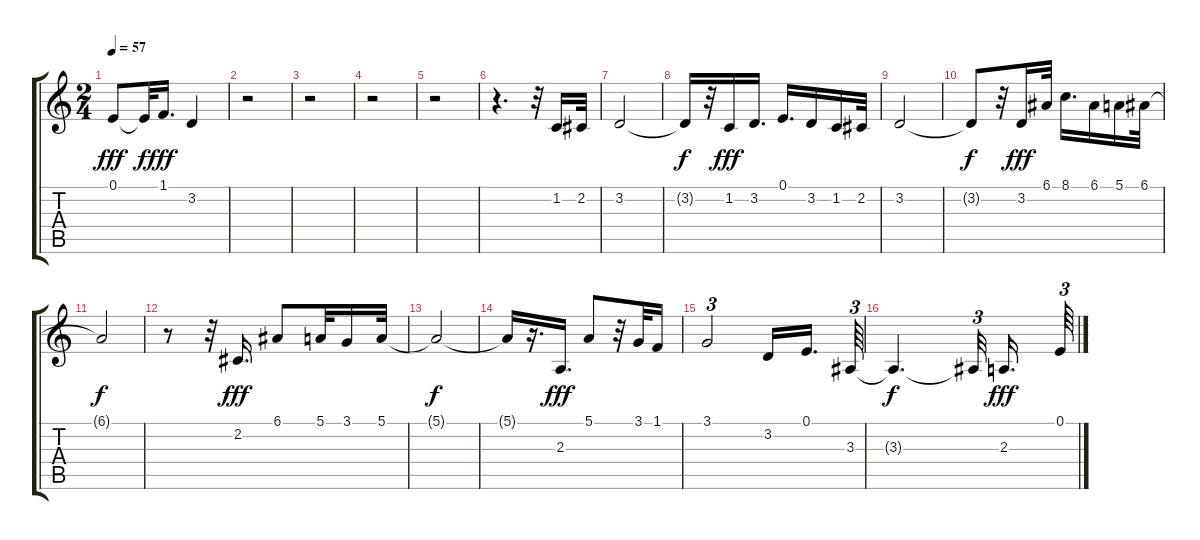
\track "" {instrument voiceoohs}
\staff {score tabs}
\tuning (E4 B3 G3 D3 A2 E2) {hide}
\ts (2 4)
\tempo 57
\clef g2
\ks c
0.1.8{dy fff} 0.1{t}.32{dy f} 1.1.16{d dy fff} 3.2.4 |
r.2 |
r.2 |
r.2 |
r.2 |
r.4{d} r.32 1.2.16 2.2.32 |
3.2.2 |
3.2{t}.16{dy f} r.32 1.2.16{dy fff} 3.2.16{d} 0.1.16{d} 3.2.16 1.2.16 2.2.32 |
3.2.2 |
3.2{t}.8{dy f} r.32 3.2.16{dy fff} 6.1.32 8.1.16{d} 6.1.16 5.1.16 6.1.32 |
6.1{t}.2{dy f} |
r.8 r.32 2.2.16{d dy fff} 6.1.8 5.1.32 3.1.16 5.1.32 |
5.1{t}.2{dy f} |
5.1{t}.16 r.16{d} 2.3.16{d dy fff} 5.1.8 r.32 3.1.32 1.1.16 |
3.1.2{tu (3 2)} 3.2.16 0.1.16{d} 3.3.64{tu (3 2)} |
3.3{t}.4{d dy f} 3.3{t}.32{tu (3 2)} 2.3.16{d dy fff} 0.1.64{tu (3 2)}
